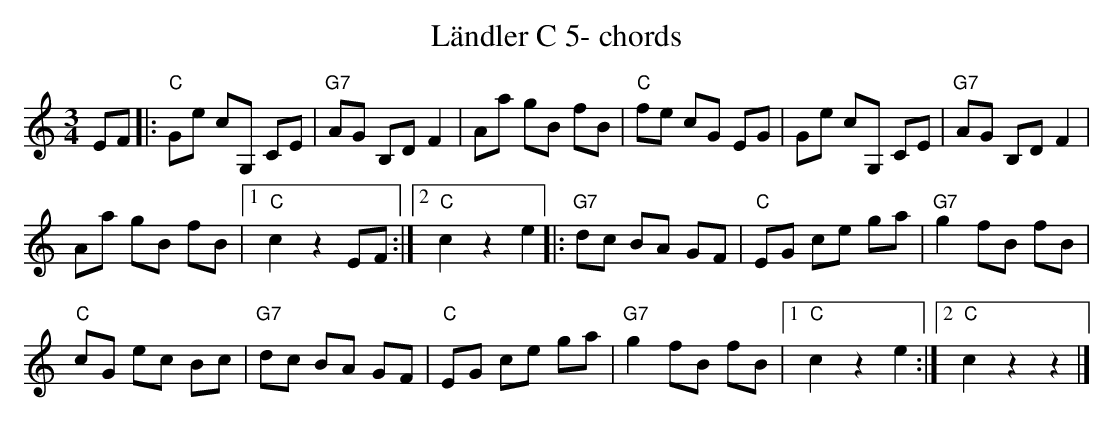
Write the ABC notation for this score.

X:1
T:Ländler C 5- chords
M:3/4
L:1/8
K:Cmaj%%MIDI gchordon
EF |: "C"Ge cG, CE | "G7"AG B,D F2 | Aa gB fB | "C"fe cG EG | Ge cG, CE | "G7"AG B,D F2 |
Aa gB fB |1 "C"c2z2EF :|2 "C"c2z2e2 |: "G7"dc BA GF | "C"EG ce ga | "G7"g2 fB fB |
"C"cG ec Bc | "G7"dc BA GF | "C"EG ce ga | "G7"g2 fB fB |1 "C"c2z2e2 :|2 "C"c2z2z2 |]
